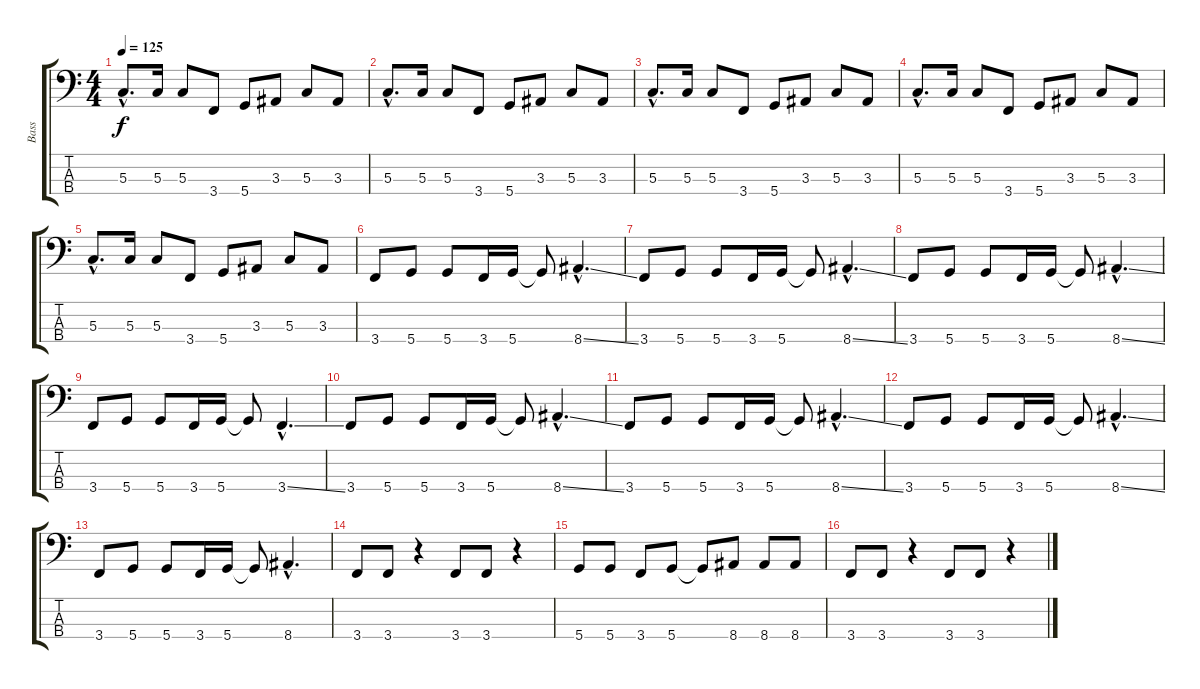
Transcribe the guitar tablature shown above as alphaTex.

\track ("Bass" "Bass") {instrument electricbassfinger}
\staff {score tabs}
\tuning (F2 C2 G1 D1) {hide}
\ts (4 4)
\tempo 125
\clef f4
\ks c
5.3{hac}.8{d dy f} 5.3.16 5.3.8 3.4.8 5.4.8 3.3.8 5.3.8 3.3.8 |
5.3{hac}.8{d} 5.3.16 5.3.8 3.4.8 5.4.8 3.3.8 5.3.8 3.3.8 |
5.3{hac}.8{d} 5.3.16 5.3.8 3.4.8 5.4.8 3.3.8 5.3.8 3.3.8 |
5.3{hac}.8{d} 5.3.16 5.3.8 3.4.8 5.4.8 3.3.8 5.3.8 3.3.8 |
5.3{hac}.8{d} 5.3.16 5.3.8 3.4.8 5.4.8 3.3.8 5.3.8 3.3.8 |
3.4.8 5.4.8 5.4.8 3.4.16 5.4.16 5.4{t}.8 8.4{ss hac}.4{d} |
3.4.8 5.4.8 5.4.8 3.4.16 5.4.16 5.4{t}.8 8.4{ss hac}.4{d} |
3.4.8 5.4.8 5.4.8 3.4.16 5.4.16 5.4{t}.8 8.4{ss hac}.4{d} |
3.4.8 5.4.8 5.4.8 3.4.16 5.4.16 5.4{t}.8 3.4{ss hac}.4{d} |
3.4.8 5.4.8 5.4.8 3.4.16 5.4.16 5.4{t}.8 8.4{ss hac}.4{d} |
3.4.8 5.4.8 5.4.8 3.4.16 5.4.16 5.4{t}.8 8.4{ss hac}.4{d} |
3.4.8 5.4.8 5.4.8 3.4.16 5.4.16 5.4{t}.8 8.4{ss hac}.4{d} |
3.4.8 5.4.8 5.4.8 3.4.16 5.4.16 5.4{t}.8 8.4{hac}.4{d} |
3.4.8 3.4.8 r.4 3.4.8 3.4.8 r.4 |
5.4.8 5.4.8 3.4.8 5.4.8 5.4{t}.8 8.4.8 8.4.8 8.4.8 |
3.4.8 3.4.8 r.4 3.4.8 3.4.8 r.4
